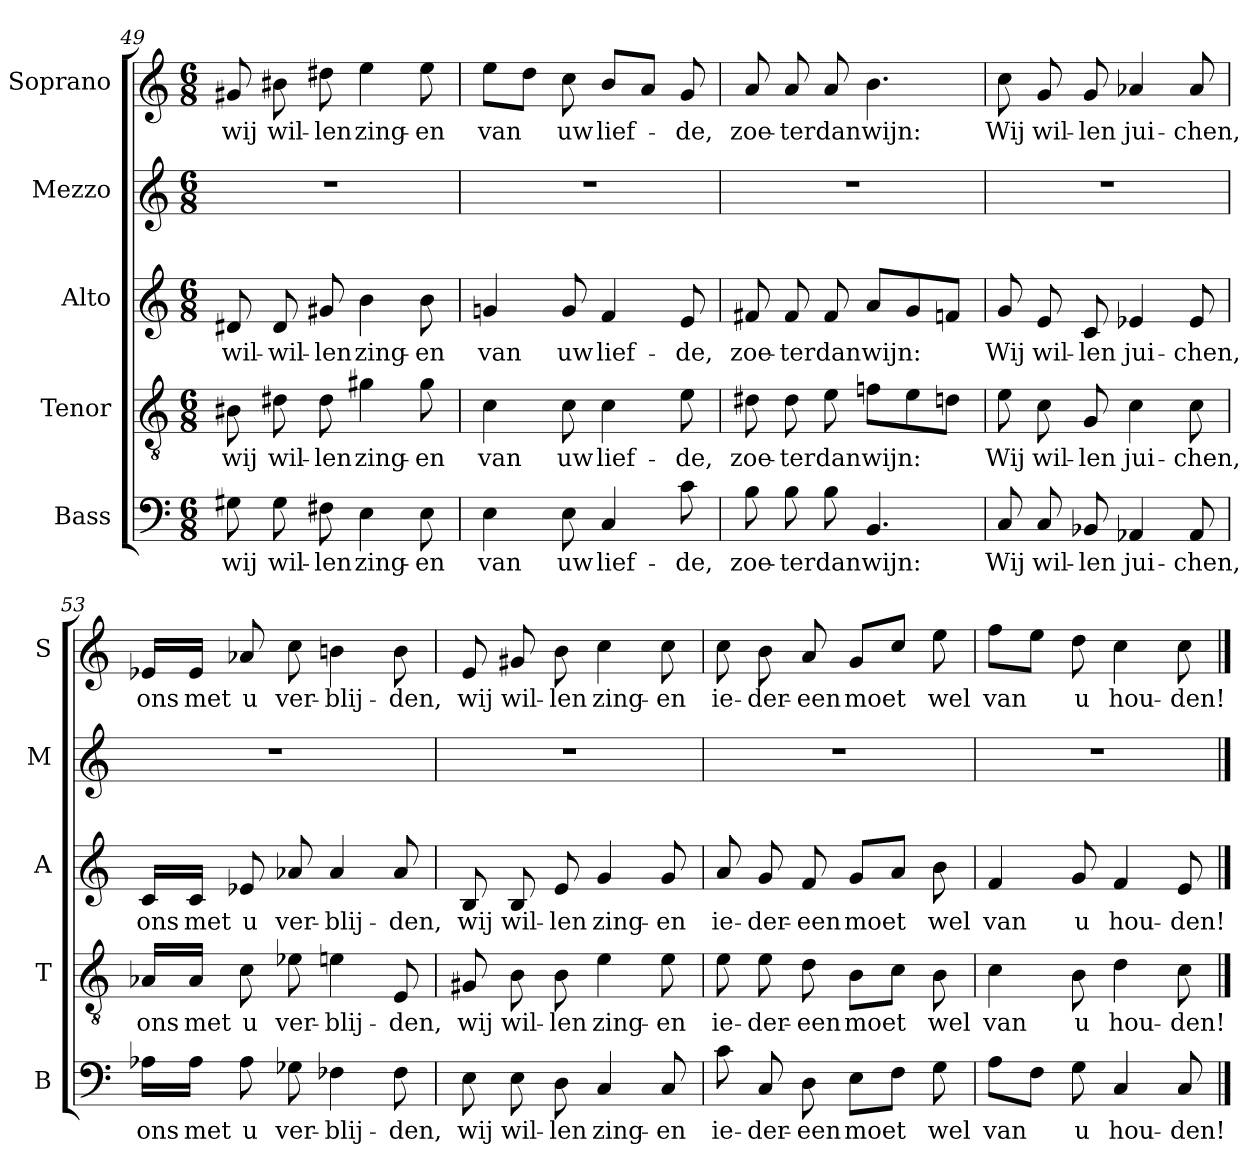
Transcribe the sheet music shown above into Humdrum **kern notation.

**kern	**text	**kern	**text	**kern	**text	**kern	**kern	**text
*part5	*part5	*part4	*part4	*part3	*part3	*part2	*part1	*part1
*staff5	*staff5	*staff4	*staff4	*staff3	*staff3	*staff2	*staff1	*staff1
*I"Bass	*	*I"Tenor	*	*I"Alto	*	*I"Mezzo	*I"Soprano	*
*I'B	*	*I'T	*	*I'A	*	*I'M	*I'S	*
!!LO:LB:g=z
*clefF4	*	*clefGv2	*	*clefG2	*	*clefG2	*clefG2	*
*k[]	*	*k[]	*	*k[]	*	*k[]	*k[]	*
*C:	*	*C:	*	*C:	*	*C:	*C:	*
*M6/8	*	*M6/8	*	*M6/8	*	*M6/8	*M6/8	*
=49	=49	=49	=49	=49	=49	=49	=49	=49
8G#X!\	wij	8B#X!\	wij	8d#X!/	wil-	2.r	8g#X!/	wij
8G#!\	wil-	8d#X!\	wil-	8d#!/	-wil-	.	8b#X!\	wil-
8F#X!\	-len	8d#!\	-len	8g#X!/	-len	.	8dd#X!\	-len
4E!\	zing-	4g#X!\	zing-	4b!\	zing-	.	4ee!\	zing-
8E!\	-en	8g#!\	-en	8b!\	-en	.	8ee!\	-en
=50	=50	=50	=50	=50	=50	=50	=50	=50
4E!\	van	4c!\	van	4gn!/	van	2.r	8ee!\L	van
.	.	.	.	.	.	.	8dd!\J	.
8E!\	uw	8c!\	uw	8g!/	uw	.	8cc!\	uw
4C!/	lief-	4c!\	lief-	4f!/	lief-	.	8b!/L	lief-
.	.	.	.	.	.	.	8a!/J	.
8c!\	-de,	8e!\	-de,	8e!/	-de,	.	8g!/	-de,
=51	=51	=51	=51	=51	=51	=51	=51	=51
8B!\	zoe-	8d#X!\	zoe-	8f#X!/	zoe-	2.r	8a!/	zoe-
8B!\	-ter	8d#!\	-ter	8f#!/	-ter	.	8a!/	-ter
8B!\	dan	8e!\	dan	8f#!/	dan	.	8a!/	dan
4.BB!/	wijn:	8fn!\L	wijn:	8a!/L	wijn:	.	4.b!\	wijn:
.	.	8e!\	.	8g!/	.	.	.	.
.	.	8dn!\J	.	8fn!/J	.	.	.	.
=52	=52	=52	=52	=52	=52	=52	=52	=52
8C!/	Wij	8e!\	Wij	8g!/	Wij	2.r	8cc!\	Wij
8C!/	wil-	8c!\	wil-	8e!/	wil-	.	8g!/	wil-
8BB-X!/	-len	8G!/	-len	8c!/	-len	.	8g!/	-len
4AA-X!/	jui-	4c!\	jui-	4e-X!/	jui-	.	4a-X!/	jui-
8AA-!/	-chen,	8c!\	-chen,	8e-!/	-chen,	.	8a-!/	-chen,
!!LO:PB:g=z
=53	=53	=53	=53	=53	=53	=53	=53	=53
16A-X!\LL	ons	16A-X!/LL	ons	16c!/LL	ons	2.r	16e-X!/LL	ons
16A-!\JJ	met	16A-!/JJ	met	16c!/JJ	met	.	16e-!/JJ	met
8A-!\	u	8c!\	u	8e-X!/	u	.	8a-X!/	u
8G-X!\	ver-	8e-X!\	ver-	8a-X!/	ver-	.	8cc!\	ver-
4F-X!\	-blij-	4en!\	-blij-	4a-!/	-blij-	.	4bn!\	-blij-
8F-!\	-den,	8E!/	-den,	8a-!/	-den,	.	8b!\	-den,
=54	=54	=54	=54	=54	=54	=54	=54	=54
8E!\	wij	8G#X!/	wij	8B!/	wij	2.r	8e!/	wij
8E!\	wil-	8B!\	wil-	8B!/	wil-	.	8g#X!/	wil-
8D!\	-len	8B!\	-len	8e!/	-len	.	8b!\	-len
4C!/	zing-	4e!\	zing-	4g!/	zing-	.	4cc!\	zing-
8C!/	-en	8e!\	-en	8g!/	-en	.	8cc!\	-en
=55	=55	=55	=55	=55	=55	=55	=55	=55
8c!\	ie-	8e!\	ie-	8a!/	ie-	2.r	8cc!\	ie-
8C!/	-der-	8e!\	-der-	8g!/	-der-	.	8b!\	-der-
8D!\	-een	8d!\	-een	8f!/	-een	.	8a!/	-een
8E!\L	moet	8B!\L	moet	8g!/L	moet	.	8g!/L	moet
8F!\J	.	8c!\J	.	8a!/J	.	.	8cc!/J	.
8G!\	wel	8B!\	wel	8b!\	wel	.	8ee!\	wel
=56	=56	=56	=56	=56	=56	=56	=56	=56
8A!\L	van	4c!\	van	4f!/	van	2.r	8ff!\L	van
8F!\J	.	.	.	.	.	.	8ee!\J	.
8G!\	u	8B!\	u	8g!/	u	.	8dd!\	u
4C!/	hou-	4d!\	hou-	4f!/	hou-	.	4cc!\	hou-
8C!/	-den!	8c!\	-den!	8e!/	-den!	.	8cc!\	-den!
==	==	==	==	==	==	==	==	==
*-	*-	*-	*-	*-	*-	*-	*-	*-
